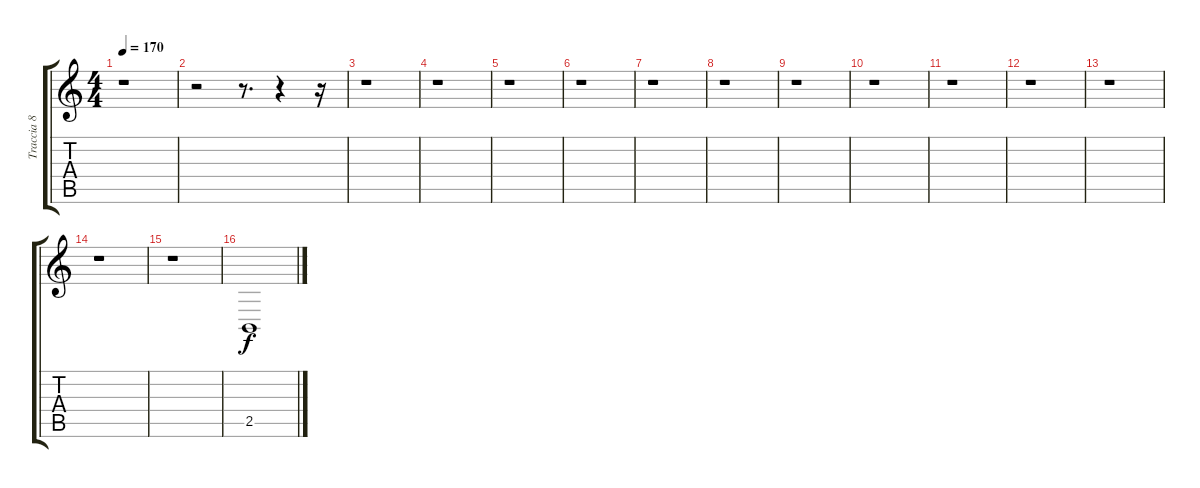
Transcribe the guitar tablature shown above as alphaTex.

\track ("Traccia 8" "Traccia 8") {instrument pad3polysynth}
\staff {score tabs}
\tuning (E4 B3 G3 D3 A2 E2) {hide}
\ts (4 4)
\tempo 170
\clef g2
\ks c
r.1{dy f} |
r.2 r.8{d} r.4 r.16 |
r.1 |
r.1 |
r.1 |
r.1 |
r.1 |
r.1 |
r.1 |
r.1 |
r.1 |
r.1 |
r.1 |
r.1 |
r.1 |
2.5.1
